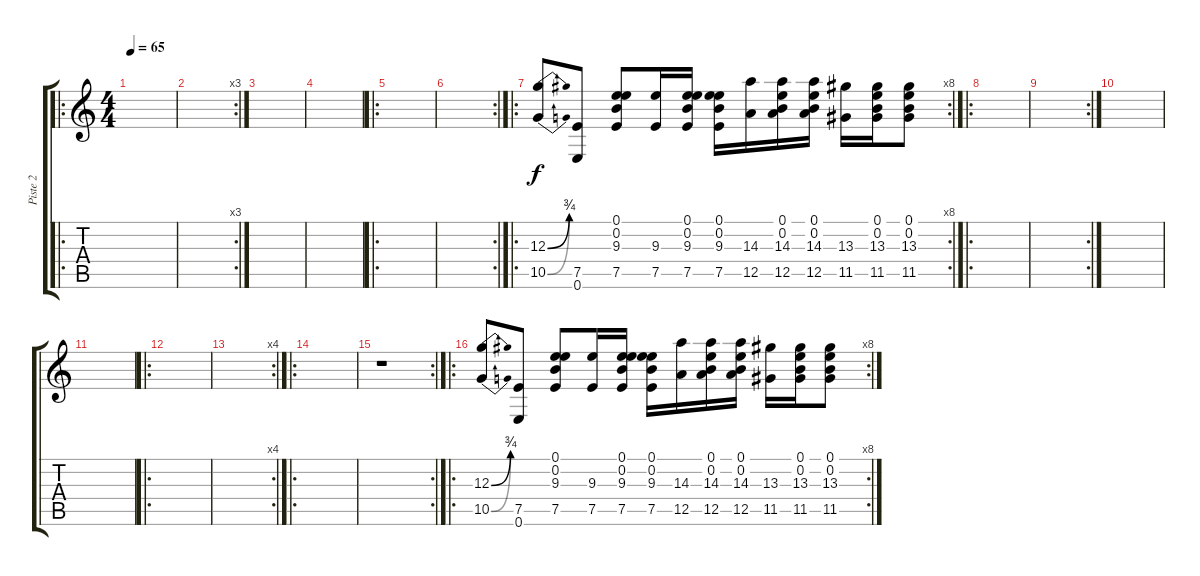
\track ("Piste 2" "Piste 2") {instrument acousticguitarsteel}
\staff {score tabs}
\tuning (E4 B3 G3 D3 A2 E2) {hide}
\ro
\ts (4 4)
\tempo 65
\clef g2
\ks c
|
\rc 3
|
|
|
\ro
|
\rc 2
|
\ro
\rc 8
(12.3{be (bend 0 0 60 3)} 10.5{be (bend 0 0 60 1)}).8 (7.5 0.6).8 (0.1 0.2 9.3 7.5).8 (9.3 7.5).16 (0.1 0.2 9.3 7.5).16 (0.1 0.2 9.3 7.5).16 (14.3 12.5).16 (0.1 0.2 14.3 12.5).16 (0.1 0.2 14.3 12.5).16 (13.3 11.5).16 (0.1 0.2 13.3 11.5).16 (0.1 0.2 13.3 11.5).8 |
\ro
|
\rc 2
|
|
|
\ro
|
\rc 4
|
\ro
|
\rc 2
r.1 |
\ro
\rc 8
(12.3{be (bend 0 0 60 3)} 10.5{be (bend 0 0 60 1)}).8 (7.5 0.6).8 (0.1 0.2 9.3 7.5).8 (9.3 7.5).16 (0.1 0.2 9.3 7.5).16 (0.1 0.2 9.3 7.5).16 (14.3 12.5).16 (0.1 0.2 14.3 12.5).16 (0.1 0.2 14.3 12.5).16 (13.3 11.5).16 (0.1 0.2 13.3 11.5).16 (0.1 0.2 13.3 11.5).8
